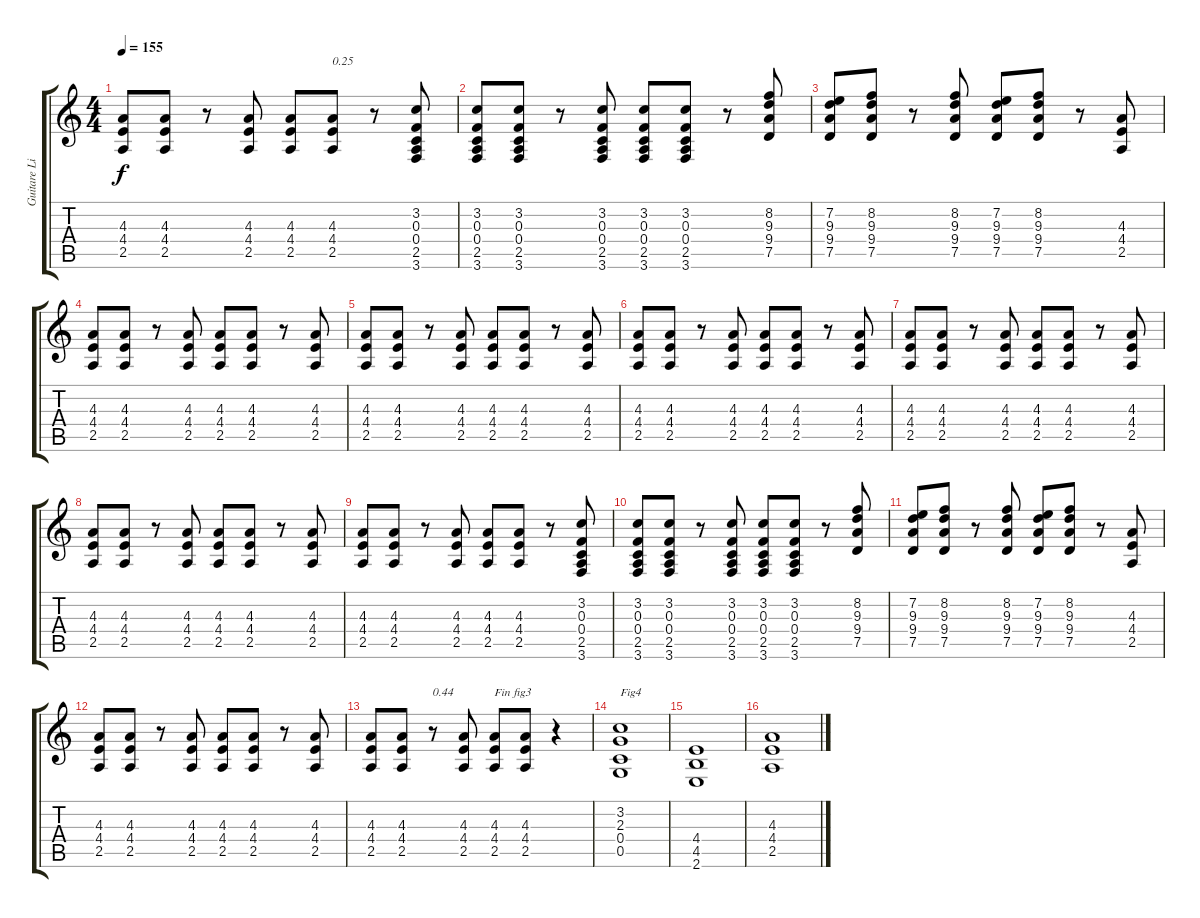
\track ("Guitare Live D" "Guitare Li") {instrument distortionguitar}
\staff {score tabs}
\tuning (D4 A3 F3 C3 G2 D2) {hide}
\ts (4 4)
\tempo 155
\clef g2
\ks c
(4.3 4.4 2.5).8{dy f} (4.3 4.4 2.5).8 r.8 (4.3 4.4 2.5).8 (4.3 4.4 2.5).8 (4.3 4.4 2.5).8{txt "0.25"} r.8 (3.2 0.3 0.4 2.5 3.6).8 |
(3.2 0.3 0.4 2.5 3.6).8 (3.2 0.3 0.4 2.5 3.6).8 r.8 (3.2 0.3 0.4 2.5 3.6).8 (3.2 0.3 0.4 2.5 3.6).8 (3.2 0.3 0.4 2.5 3.6).8 r.8 (8.2 9.3 9.4 7.5).8 |
(7.2 9.3 9.4 7.5).8 (8.2 9.3 9.4 7.5).8 r.8 (8.2 9.3 9.4 7.5).8 (7.2 9.3 9.4 7.5).8 (8.2 9.3 9.4 7.5).8 r.8 (4.3 4.4 2.5).8 |
(4.3 4.4 2.5).8 (4.3 4.4 2.5).8 r.8 (4.3 4.4 2.5).8 (4.3 4.4 2.5).8 (4.3 4.4 2.5).8 r.8 (4.3 4.4 2.5).8 |
(4.3 4.4 2.5).8 (4.3 4.4 2.5).8 r.8 (4.3 4.4 2.5).8 (4.3 4.4 2.5).8 (4.3 4.4 2.5).8 r.8 (4.3 4.4 2.5).8 |
(4.3 4.4 2.5).8 (4.3 4.4 2.5).8 r.8 (4.3 4.4 2.5).8 (4.3 4.4 2.5).8 (4.3 4.4 2.5).8 r.8 (4.3 4.4 2.5).8 |
(4.3 4.4 2.5).8 (4.3 4.4 2.5).8 r.8 (4.3 4.4 2.5).8 (4.3 4.4 2.5).8 (4.3 4.4 2.5).8 r.8 (4.3 4.4 2.5).8 |
(4.3 4.4 2.5).8 (4.3 4.4 2.5).8 r.8 (4.3 4.4 2.5).8 (4.3 4.4 2.5).8 (4.3 4.4 2.5).8 r.8 (4.3 4.4 2.5).8 |
(4.3 4.4 2.5).8 (4.3 4.4 2.5).8 r.8 (4.3 4.4 2.5).8 (4.3 4.4 2.5).8 (4.3 4.4 2.5).8 r.8 (3.2 0.3 0.4 2.5 3.6).8 |
(3.2 0.3 0.4 2.5 3.6).8 (3.2 0.3 0.4 2.5 3.6).8 r.8 (3.2 0.3 0.4 2.5 3.6).8 (3.2 0.3 0.4 2.5 3.6).8 (3.2 0.3 0.4 2.5 3.6).8 r.8 (8.2 9.3 9.4 7.5).8 |
(7.2 9.3 9.4 7.5).8 (8.2 9.3 9.4 7.5).8 r.8 (8.2 9.3 9.4 7.5).8 (7.2 9.3 9.4 7.5).8 (8.2 9.3 9.4 7.5).8 r.8 (4.3 4.4 2.5).8 |
(4.3 4.4 2.5).8 (4.3 4.4 2.5).8 r.8 (4.3 4.4 2.5).8 (4.3 4.4 2.5).8 (4.3 4.4 2.5).8 r.8 (4.3 4.4 2.5).8 |
(4.3 4.4 2.5).8 (4.3 4.4 2.5).8 r.8{txt "0.44"} (4.3 4.4 2.5).8 (4.3 4.4 2.5).8{txt "Fin fig3"} (4.3 4.4 2.5).8 r.4 |
(3.2 2.3 0.4 0.5).1{txt "Fig4"} |
(4.4 4.5 2.6).1 |
(4.3 4.4 2.5).1
